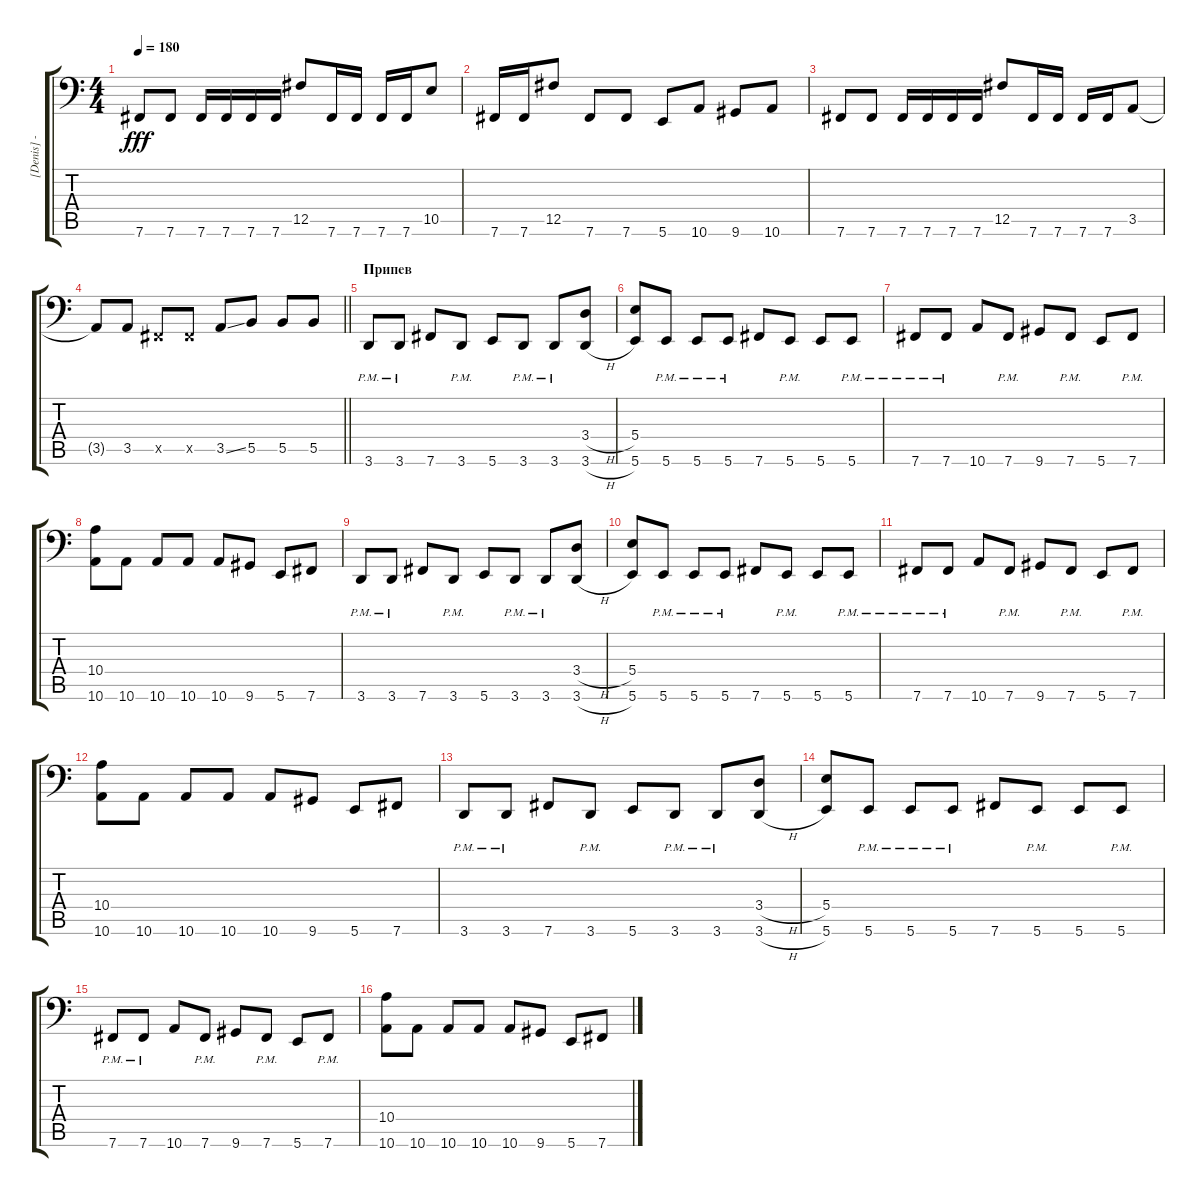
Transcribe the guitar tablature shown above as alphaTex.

\track ("[Denis] - Bass Guitar" "[Denis] - ") {instrument electricbassfinger}
\staff {score tabs}
\tuning (Db3 Ab2 E2 B1 Gb1 B0) {hide}
\ts (4 4)
\tempo 180
\clef f4
\ks c
7.6.8{dy fff} 7.6.8 7.6.16 7.6.16 7.6.16 7.6.16 12.5.8 7.6.16 7.6.16 7.6.16 7.6.16 10.5.8 |
7.6.16 7.6.16 12.5.8 7.6.8 7.6.8 5.6.8 10.6.8 9.6.8 10.6.8 |
7.6.8 7.6.8 7.6.16 7.6.16 7.6.16 7.6.16 12.5.8 7.6.16 7.6.16 7.6.16 7.6.16 3.5.8 |
\barLineRight lightlight
3.5{t}.8 3.5.8 0.5{x}.8 0.5{x}.8 3.5{ss}.8 5.5.8 5.5.8 5.5.8 |
\section ("" "Припев")
3.6{pm}.8 3.6{pm}.8 7.6.8 3.6{pm}.8 5.6.8 3.6{pm}.8 3.6{pm}.8 (3.4{h} 3.6{h}).8 |
(5.4 5.6).8 5.6{pm}.8 5.6{pm}.8 5.6{pm}.8 7.6.8 5.6{pm}.8 5.6.8 5.6{pm}.8 |
7.6{pm}.8 7.6{pm}.8 10.6.8 7.6{pm}.8 9.6.8 7.6{pm}.8 5.6.8 7.6{pm}.8 |
(10.4 10.6).8 10.6.8 10.6.8 10.6.8 10.6.8 9.6.8 5.6.8 7.6.8 |
3.6{pm}.8 3.6{pm}.8 7.6.8 3.6{pm}.8 5.6.8 3.6{pm}.8 3.6{pm}.8 (3.4{h} 3.6{h}).8 |
(5.4 5.6).8 5.6{pm}.8 5.6{pm}.8 5.6{pm}.8 7.6.8 5.6{pm}.8 5.6.8 5.6{pm}.8 |
7.6{pm}.8 7.6{pm}.8 10.6.8 7.6{pm}.8 9.6.8 7.6{pm}.8 5.6.8 7.6{pm}.8 |
(10.4 10.6).8 10.6.8 10.6.8 10.6.8 10.6.8 9.6.8 5.6.8 7.6.8 |
3.6{pm}.8 3.6{pm}.8 7.6.8 3.6{pm}.8 5.6.8 3.6{pm}.8 3.6{pm}.8 (3.4{h} 3.6{h}).8 |
(5.4 5.6).8 5.6{pm}.8 5.6{pm}.8 5.6{pm}.8 7.6.8 5.6{pm}.8 5.6.8 5.6{pm}.8 |
7.6{pm}.8 7.6{pm}.8 10.6.8 7.6{pm}.8 9.6.8 7.6{pm}.8 5.6.8 7.6{pm}.8 |
(10.4 10.6).8 10.6.8 10.6.8 10.6.8 10.6.8 9.6.8 5.6.8 7.6.8
